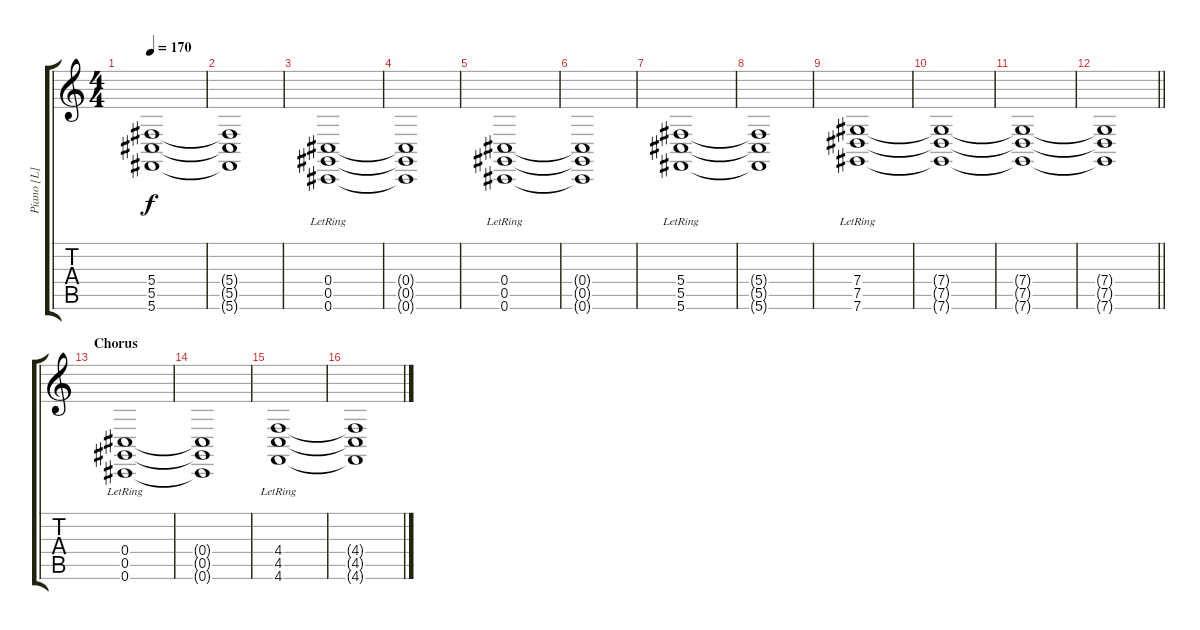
\track ("Piano [L]" "Piano [L]") {instrument acousticgrandpiano}
\staff {score tabs}
\tuning (Eb4 Bb3 Gb3 Db3 Ab2 Db2) {hide}
\ts (4 4)
\tempo 170
\clef g2
\ks c
(5.4{t} 5.5{t} 5.6{t}).1{dy f} |
(5.4{t} 5.5{t} 5.6{t}).1 |
(0.4{lr} 0.5{lr} 0.6{lr}).1 |
(0.4{t} 0.5{t} 0.6{t}).1 |
(0.4{lr} 0.5{lr} 0.6{lr}).1 |
(0.4{t} 0.5{t} 0.6{t}).1 |
(5.4{lr} 5.5{lr} 5.6{lr}).1 |
(5.4{t} 5.5{t} 5.6{t}).1 |
(7.4{lr} 7.5{lr} 7.6{lr}).1 |
(7.4{t} 7.5{t} 7.6{t}).1 |
(7.4{t} 7.5{t} 7.6{t}).1 |
\barLineRight lightlight
(7.4{t} 7.5{t} 7.6{t}).1 |
\section ("" "Chorus")
(0.4{lr} 0.5{lr} 0.6{lr}).1 |
(0.4{t} 0.5{t} 0.6{t}).1 |
(4.4{lr} 4.5{lr} 4.6{lr}).1 |
(4.4{t} 4.5{t} 4.6{t}).1
